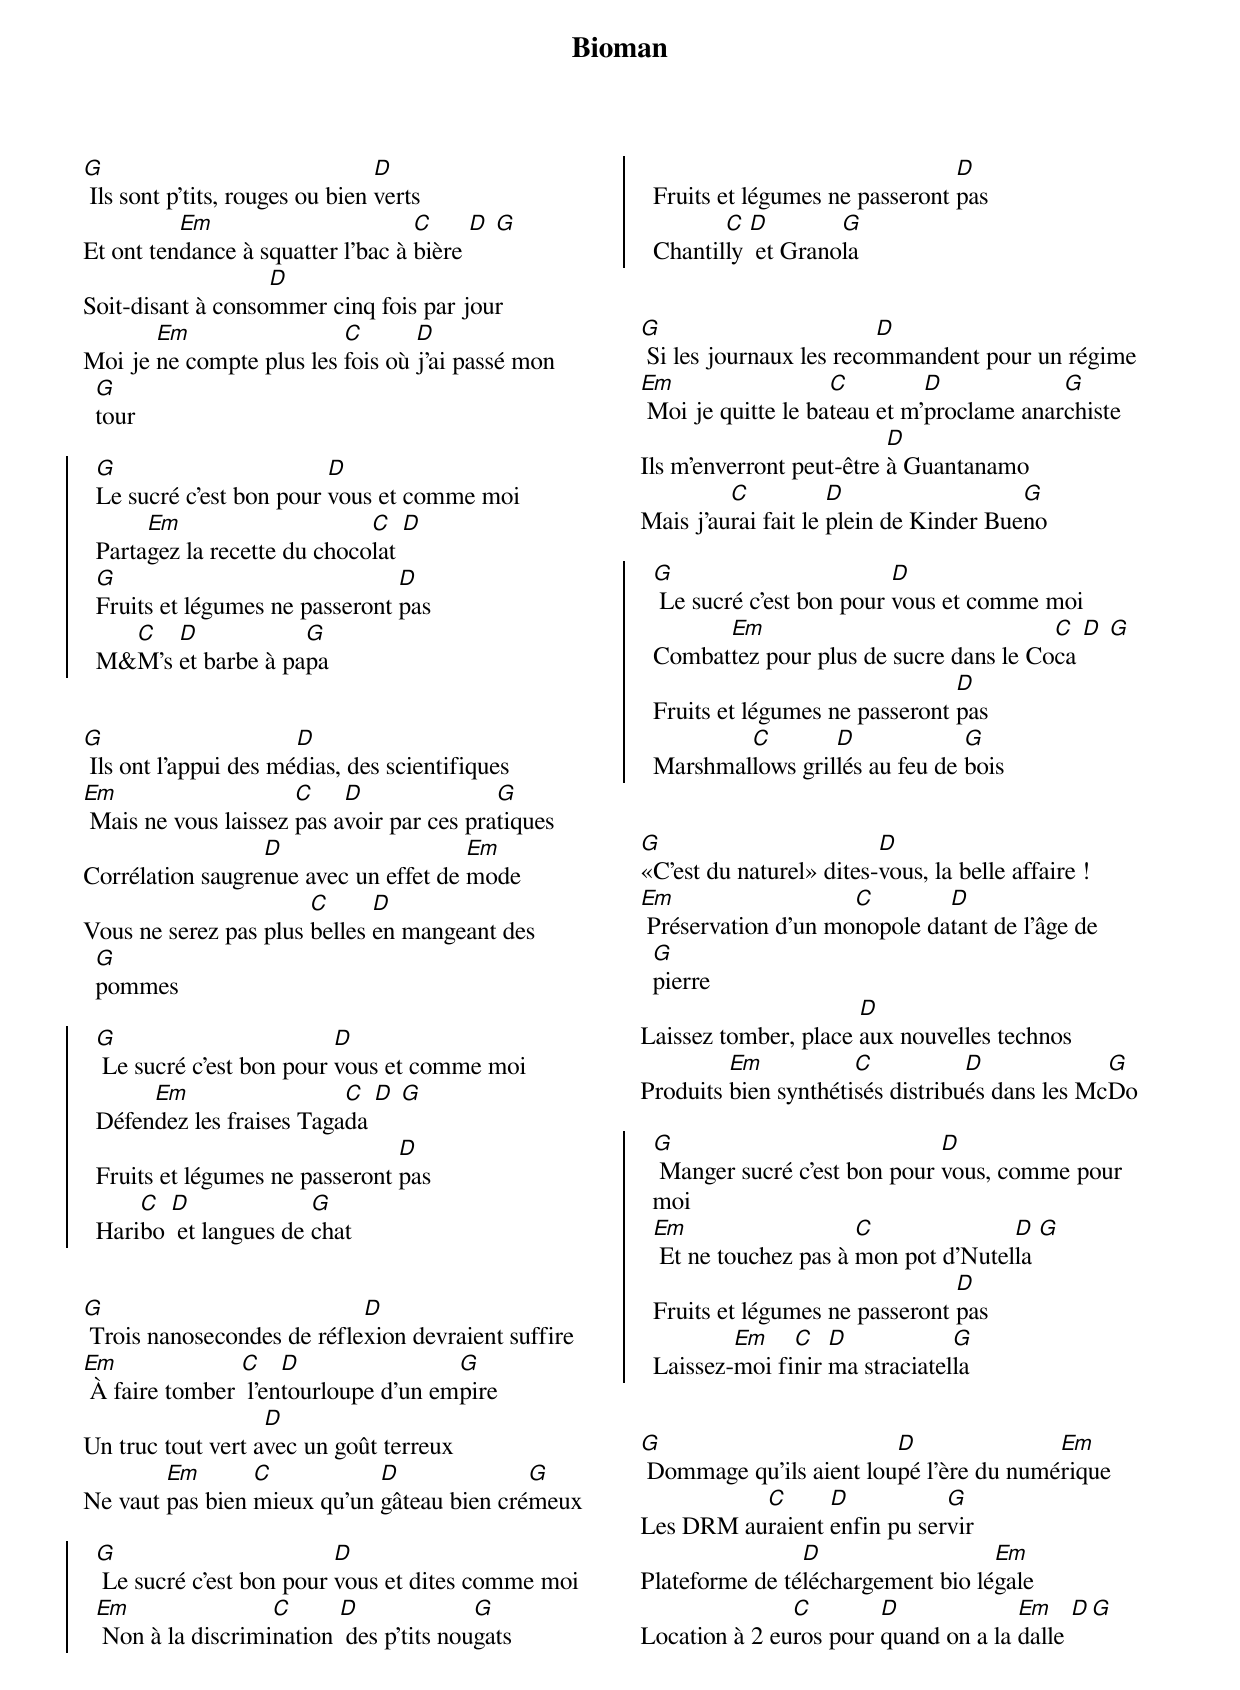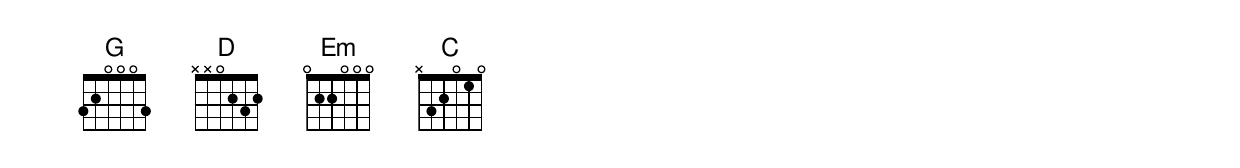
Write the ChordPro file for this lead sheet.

{title: Bioman}
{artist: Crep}
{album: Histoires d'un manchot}
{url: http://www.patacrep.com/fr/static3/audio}
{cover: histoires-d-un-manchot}
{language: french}
{columns: 2}
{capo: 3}
{define: G frets 3 2 0 0 0 3}
{define: D frets X X 0 2 3 2}
{define: Em frets 0 2 2 0 0 0}
{define: C frets X 3 2 0 1 0}


[G] Ils sont p'tits, rouges ou bien [D]verts
Et ont ten[Em]dance à squatter l'bac à [C]bière [D] [G]
Soit-disant à conso[D]mmer cinq fois par jour
Moi je [Em]ne compte plus les [C]fois où [D]j'ai passé mon [G]tour

{start_of_chorus}
  [G]Le sucré c'est bon pour [D]vous et comme moi
  Parta[Em]gez la recette du choco[C]lat [D]
  [G]Fruits et légumes ne passeront [D]pas
  M&[C]M's [D]et barbe à pa[G]pa
{end_of_chorus}


[G] Ils ont l'appui des mé[D]dias, des scientifiques
[Em] Mais ne vous laissez [C]pas a[D]voir par ces pra[G]tiques
Corrélation saugre[D]nue avec un effet de [Em]mode
Vous ne serez pas plus [C]belles [D]en mangeant des [G]pommes

{start_of_chorus}
  [G] Le sucré c'est bon pour [D]vous et comme moi
  Défen[Em]dez les fraises Taga[C]da [D] [G]
  Fruits et légumes ne passeront [D]pas
  Hari[C]bo [D] et langues de [G]chat
{end_of_chorus}


[G] Trois nanosecondes de réfle[D]xion devraient suffire
[Em] À faire tomber [C] l'en[D]tourloupe d'un em[G]pire
Un truc tout vert a[D]vec un goût terreux
Ne vaut [Em]pas bien [C]mieux qu'un [D]gâteau bien cré[G]meux

{start_of_chorus}
  [G] Le sucré c'est bon pour [D]vous et dites comme moi
  [Em] Non à la discrimi[C]nation [D] des p'tits nou[G]gats
  Fruits et légumes ne passeront [D]pas
  Chantil[C]ly [D] et Grano[G]la
{end_of_chorus}


[G] Si les journaux les reco[D]mmandent pour un régime
[Em] Moi je quitte le ba[C]teau et m'[D]proclame anar[G]chiste
Ils m'enverront peut-être [D]à Guantanamo
Mais j'au[C]rai fait le [D]plein de Kinder Bue[G]no

{start_of_chorus}
  [G] Le sucré c'est bon pour [D]vous et comme moi
  Combat[Em]tez pour plus de sucre dans le Co[C]ca [D] [G]
  Fruits et légumes ne passeront [D]pas
  Marshmal[C]lows gril[D]lés au feu de [G]bois
{end_of_chorus}


[G]«C'est du naturel» dites-[D]vous, la belle affaire !
[Em] Préservation d'un mo[C]nopole da[D]tant de l'âge de [G]pierre
Laissez tomber, place [D]aux nouvelles technos
Produits [Em]bien synthéti[C]sés distribu[D]és dans les Mc[G]Do

{start_of_chorus}
  [G] Manger sucré c'est bon pour [D]vous, comme pour moi
  [Em] Et ne touchez pas à [C]mon pot d'Nutel[D]la [G]
  Fruits et légumes ne passeront [D]pas
  Laissez-[Em]moi fi[C]nir [D]ma straciatel[G]la
{end_of_chorus}


[G] Dommage qu'ils aient lou[D]pé l'ère du numé[Em]rique
Les DRM au[C]raient [D]enfin pu ser[G]vir
Plateforme de té[D]léchargement bio lé[Em]gale
Location à 2 eu[C]ros pour [D]quand on a la [Em]dalle [D G]
